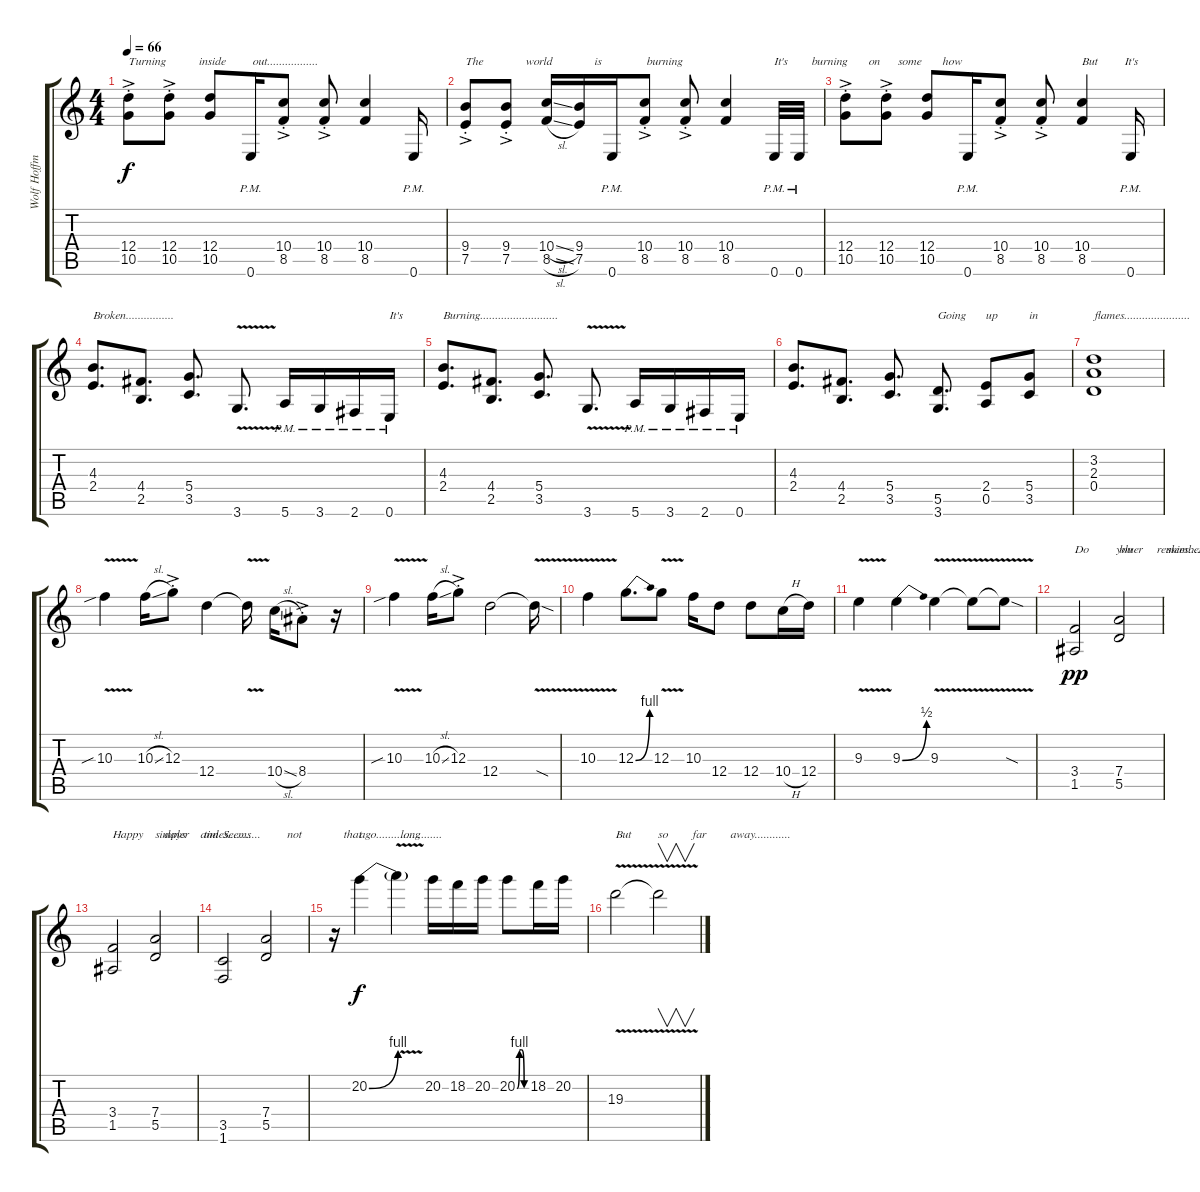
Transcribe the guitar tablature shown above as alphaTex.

\track ("Wolf Hoffmann" "Wolf Hoffm") {instrument distortionguitar}
\staff {score tabs}
\tuning (E4 B3 G3 D3 A2 E2) {hide}
\ts (4 4)
\tempo 66
\clef g2
\ks c
(12.4{ac st} 10.5{ac st}).8{txt "Turning           inside         out................." dy f} (12.4{ac st} 10.5{ac st}).8 (12.4 10.5).8 0.6{pm}.16 (10.4{ac st} 8.5{ac st}).8 (10.4{ac st} 8.5{ac st}).8 (10.4 8.5).4 0.6{pm}.16 |
(9.4{ac st} 7.5{ac st}).8{txt "The              world              is               burning"} (9.4{ac st} 7.5{ac st}).8 (10.4{sl} 8.5{sl}).16 (9.4 7.5).16 0.6{pm}.16 (10.4{ac st} 8.5{ac st}).8 (10.4{ac st} 8.5{ac st}).8 (10.4 8.5).4 0.6{pm}.32{txt "It's        burning       on      some       how"} 0.6{pm}.32 |
(12.4{ac st} 10.5{ac st}).8 (12.4{ac st} 10.5{ac st}).8 (12.4 10.5).8 0.6{pm}.16 (10.4{ac st} 8.5{ac st}).8 (10.4{ac st} 8.5{ac st}).8 (10.4 8.5).4{txt "But         It's"} 0.6{pm}.16 |
(4.3 2.4).8{d txt "Broken................"} (4.4 2.5).8{d} (5.4 3.5).8{d} 3.6{v}.8{d} 5.6{pm}.16 3.6{pm}.16 2.6{pm}.16 0.6{pm}.16{txt "It's"} |
(4.3 2.4).8{d txt "Burning.........................."} (4.4 2.5).8{d} (5.4 3.5).8{d} 3.6{v}.8{d} 5.6{pm}.16 3.6{pm}.16 2.6{pm}.16 0.6{pm}.16 |
(4.3 2.4).8{d} (4.4 2.5).8{d} (5.4 3.5).8{d} (5.5 3.6).8{d txt "Going"} (2.4 0.5).8{txt "up"} (5.4 3.5).8{txt "in"} |
(3.2 2.3 0.4).1{txt "flames......................"} |
10.3{v sib}.4 10.3{sl}.16 12.3{ac st}.8 12.4.4 12.4{v t}.16 10.4{sl}.16 8.4{ac st}.8 r.16 |
10.3{v sib}.4 10.3{sl}.16 12.3{ac st}.8 12.4.2 12.4{v sod t}.16 |
10.3{v}.4 12.3{be (bend 0 0 60 4)}.8{d} 12.3{v}.8 10.3.16 12.4.8 12.4.8 10.4{h}.16 12.4.16 |
9.3{v}.4 9.3{be (bend 0 0 60 2)}.4 9.3{v}.4 9.3{v t}.8 9.3{sod t}.8 |
(3.4 1.5).2{txt "Do         you        remember" dy pp} (7.4 5.5).2{txt "bluer        skies..........."} |
(3.4 1.5).2{txt "Happy       days     and"} (7.4 5.5).2{txt "simpler     times..........."} |
(3.5 1.6).2{txt "Seems            not              that             long"} (7.4 5.5).2 |
r.16 20.2{be (bend 0 0 60 4)}.4{txt "ago......................" dy f} 20.2{v t}.4 20.2.16 18.2.16 20.2.16 20.2{be (custom 0 0 15 4 30 4 45 0 60 0)}.8 18.2.16 20.2.16 |
19.3{v}.2{txt "But         so        far        away............"} 19.3{t}.2{v}
